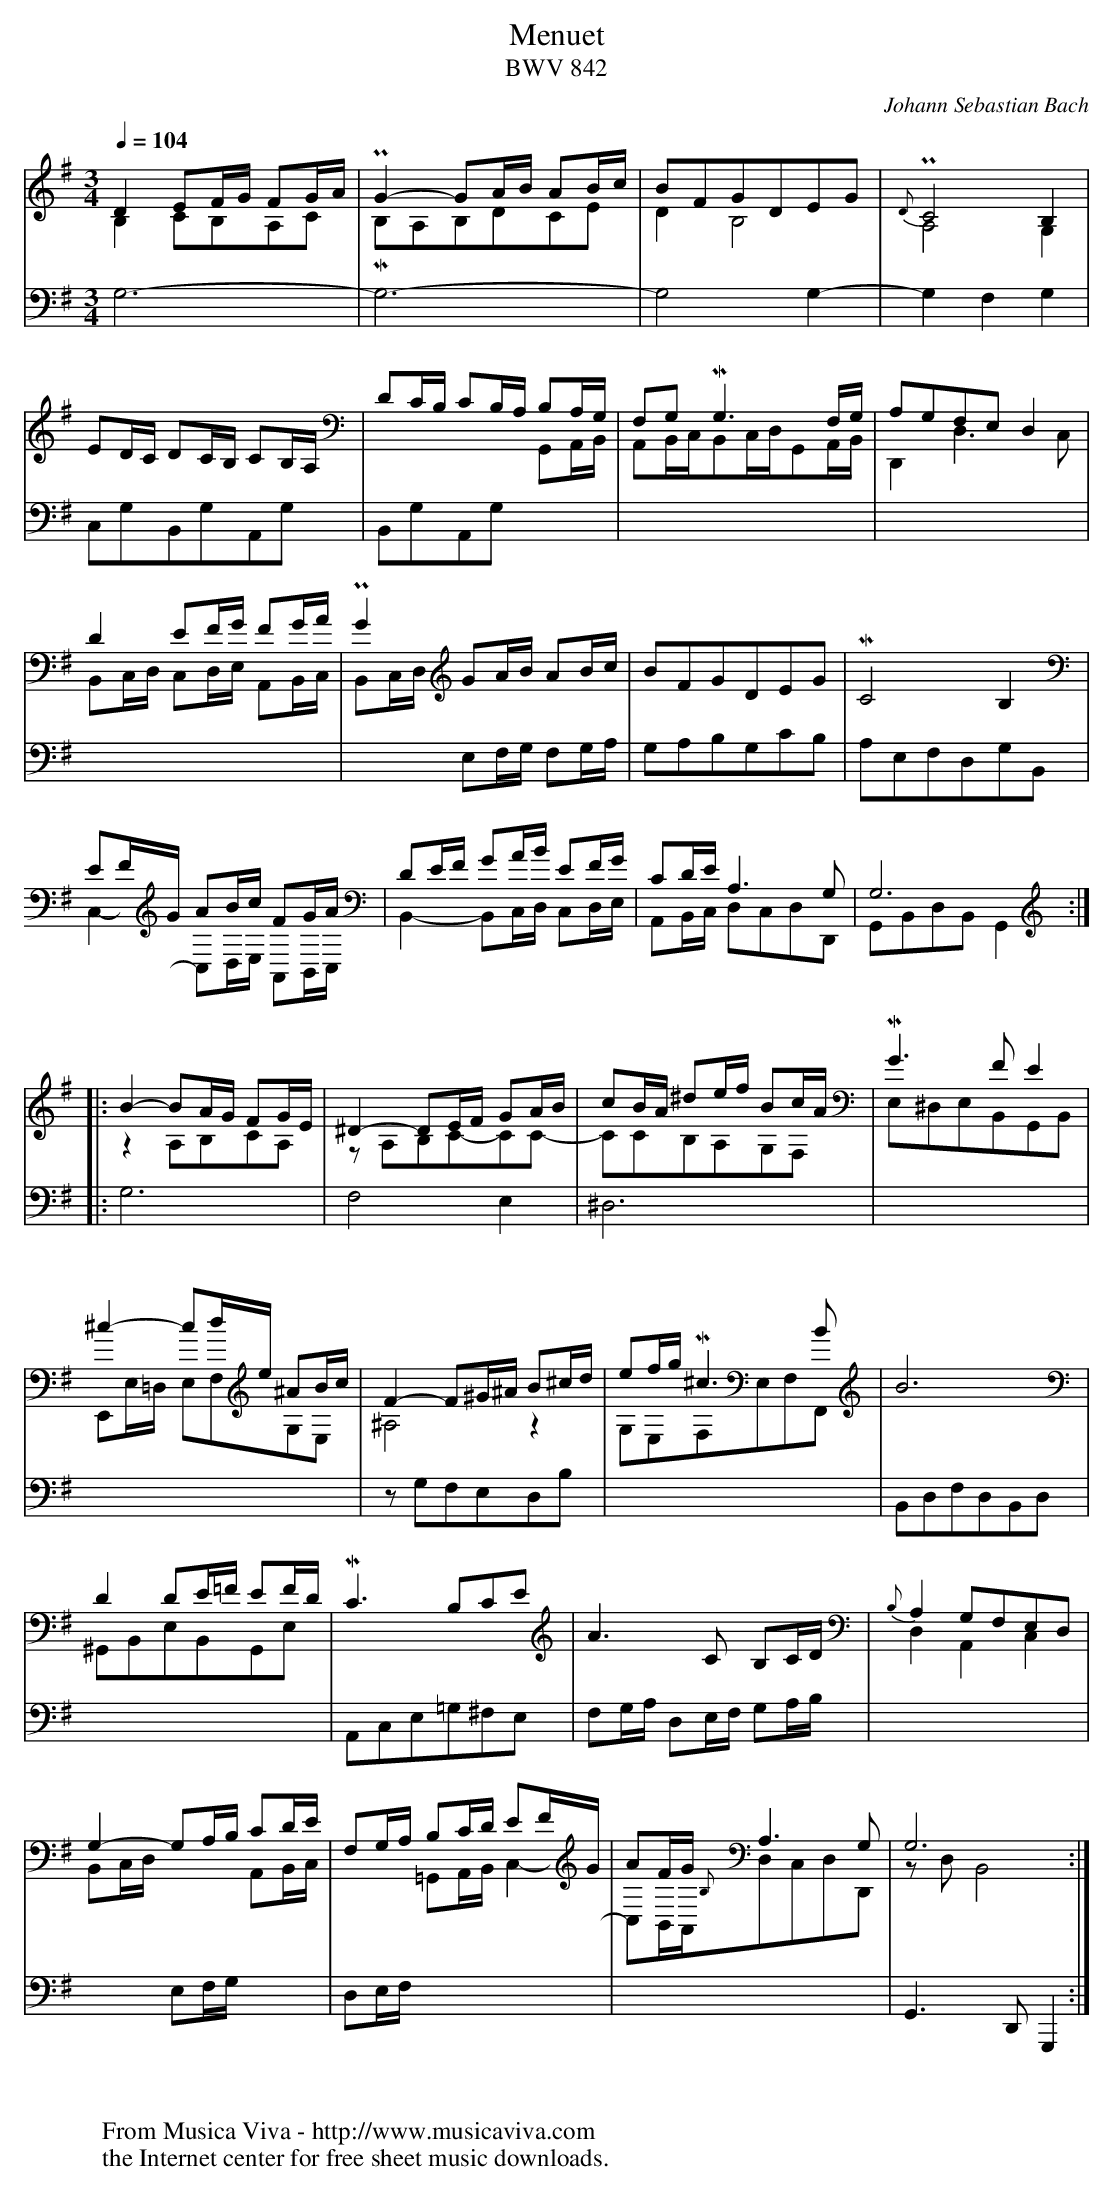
X:1
T:Menuet
T:BWV 842
C:Johann Sebastian Bach
V:1 Program 1 6 up %Harpsichord
V:2 Program 1 6 merge down %Harpsichord
V:3 Program 1 6 bass %Harpsichord
M:3/4
L:1/8
Q:1/4=104
K:G
V:1
D2EF/G/ FG/A/|PG2-GA/B/ AB/c/|BFGDEG|{D}PC4B,2|
V:2
B,2CB,A,C|MB,A,B,DCE|D2B,4|A,4G,2|
V:3
G,6-|G,6-|G,4G,2-|G,2F,2G,2|
V:1
ED/C/ DC/B,/ CB,/A,/|DC/B,/ CB,/A,/ B,A,/G,/|F,G,MG,3F,/G,/|A,G,F,E,D,2|
V:2
x4x2|x4G,,A,,/B,,/|A,,B,,/C,/B,,C,/D,/G,,A,,/B,,/|D,,2D,3C,|
V:3
C,G,B,,G,A,,G,|B,,G,A,,G,x2|x4x2|x4x2|
V:1
D2EF/G/ FG/A/|PG2GA/B/ AB/c/|BFGDEG|MC4B,2|
V:2
B,,C,/D,/ C,D,/E,/ A,,B,,/C,/|B,,C,/D,/x4|x4x2|x4x2|
V:3
x4x2|x2E,F,/G,/ F,G,/A,/|G,A,B,G,CB,|A,E,F,D,G,B,,|
V:1
EF/G/ AB/c/ FG/A/|DE/F/ GA/B/ EF/G/|CD/E/A,3G,|G,6:|
V:2
C,2-C,D,/E,/ A,,B,,/C,/|B,,2-B,,C,/D,/ C,D,/E,/|A,,B,,/C,/ D,C,D,D,,|G,,B,,D,B,,G,,2:|
V:3
x4x2|x4x2|x4x2|x4x2:|
V:1
|:B2-BA/G/ FG/E/|^D2-DE/F/ GA/B/|cB/A/ ^de/f/ Bc/A/|MG3FE2|
V:2
|:z2A,B,CA,|zA,B,C-CC-|CCB,A,G,F,|E,^D,E,B,,G,,B,,|
V:3
|:G,6|F,4E,2|^D,6|x4x2|
V:1
^c2-cd/e/ ^AB/c/|F2-F^G/^A/ B^c/d/|ef/g/M^c3B|B6|
V:2
E,,E,/=D,/ E,F,G,E,|^A,4z2|G,E,F,E,F,F,,|x4x2|
V:3
x4x2|zG,F,E,D,B,|x4x2|B,,D,F,D,B,,D,|
V:1
D2DE/=F/ EF/D/|MC3B,CE|A3C B,C/D/|{B,}A,2G,F,E,D,|
V:2
^G,,B,,E,B,,G,,E,|x4x2|x4x2|D,2A,,2C,2|
V:3
x4x2|A,,C,E,=G,^F,E,|F,G,/A,/ D,E,/F,/ G,A,/B,/|x4x2|
V:1
G,2-G,A,/B,/ CD/E/|F,G,/A,/ B,C/D/ EF/G/|AF/G/{B,}A,3G,|G,6:|]
V:2
B,,C,/D,/x2A,,B,,/C,/|x2=G,,A,,/B,,/C,2-|C,B,,/A,,/D,C,D,D,,|zD,B,,4:|]
V:3
x2E,F,/G,/x2|D,E,/F,/x4|x4x2|G,,3D,,G,,,2:|]
W:
W:
W:  From Musica Viva - http://www.musicaviva.com
W:  the Internet center for free sheet music downloads.
